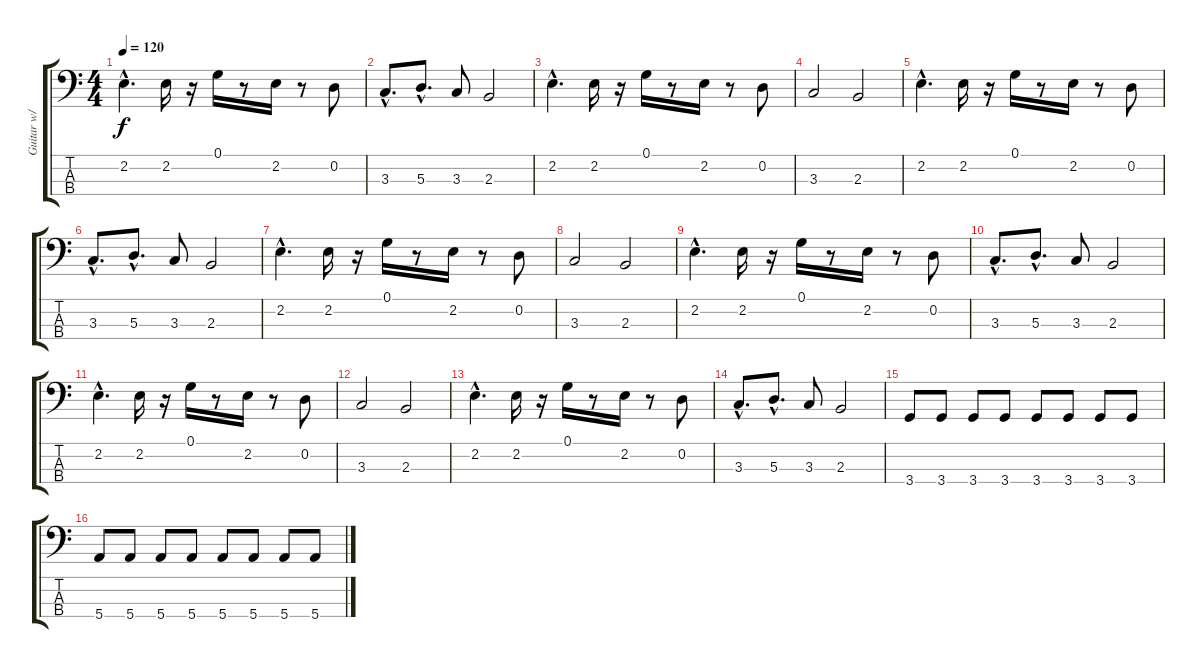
\track ("Guitar w/ Octave Bass" "Guitar w/ ") {instrument electricbasspick}
\staff {score tabs}
\tuning (G2 D2 A1 E1) {hide}
\ts (4 4)
\tempo 120
\clef f4
\ks c
2.2{hac}.4{d dy f} 2.2.16 r.16 0.1.16 r.8 2.2.16 r.8 0.2.8 |
3.3{hac}.8{d} 5.3{hac}.8{d} 3.3.8 2.3.2 |
2.2{hac}.4{d} 2.2.16 r.16 0.1.16 r.8 2.2.16 r.8 0.2.8 |
3.3.2 2.3.2 |
2.2{hac}.4{d} 2.2.16 r.16 0.1.16 r.8 2.2.16 r.8 0.2.8 |
3.3{hac}.8{d} 5.3{hac}.8{d} 3.3.8 2.3.2 |
2.2{hac}.4{d} 2.2.16 r.16 0.1.16 r.8 2.2.16 r.8 0.2.8 |
3.3.2 2.3.2 |
2.2{hac}.4{d} 2.2.16 r.16 0.1.16 r.8 2.2.16 r.8 0.2.8 |
3.3{hac}.8{d} 5.3{hac}.8{d} 3.3.8 2.3.2 |
2.2{hac}.4{d} 2.2.16 r.16 0.1.16 r.8 2.2.16 r.8 0.2.8 |
3.3.2 2.3.2 |
2.2{hac}.4{d} 2.2.16 r.16 0.1.16 r.8 2.2.16 r.8 0.2.8 |
3.3{hac}.8{d} 5.3{hac}.8{d} 3.3.8 2.3.2 |
3.4.8 3.4.8 3.4.8 3.4.8 3.4.8 3.4.8 3.4.8 3.4.8 |
5.4.8 5.4.8 5.4.8 5.4.8 5.4.8 5.4.8 5.4.8 5.4.8
